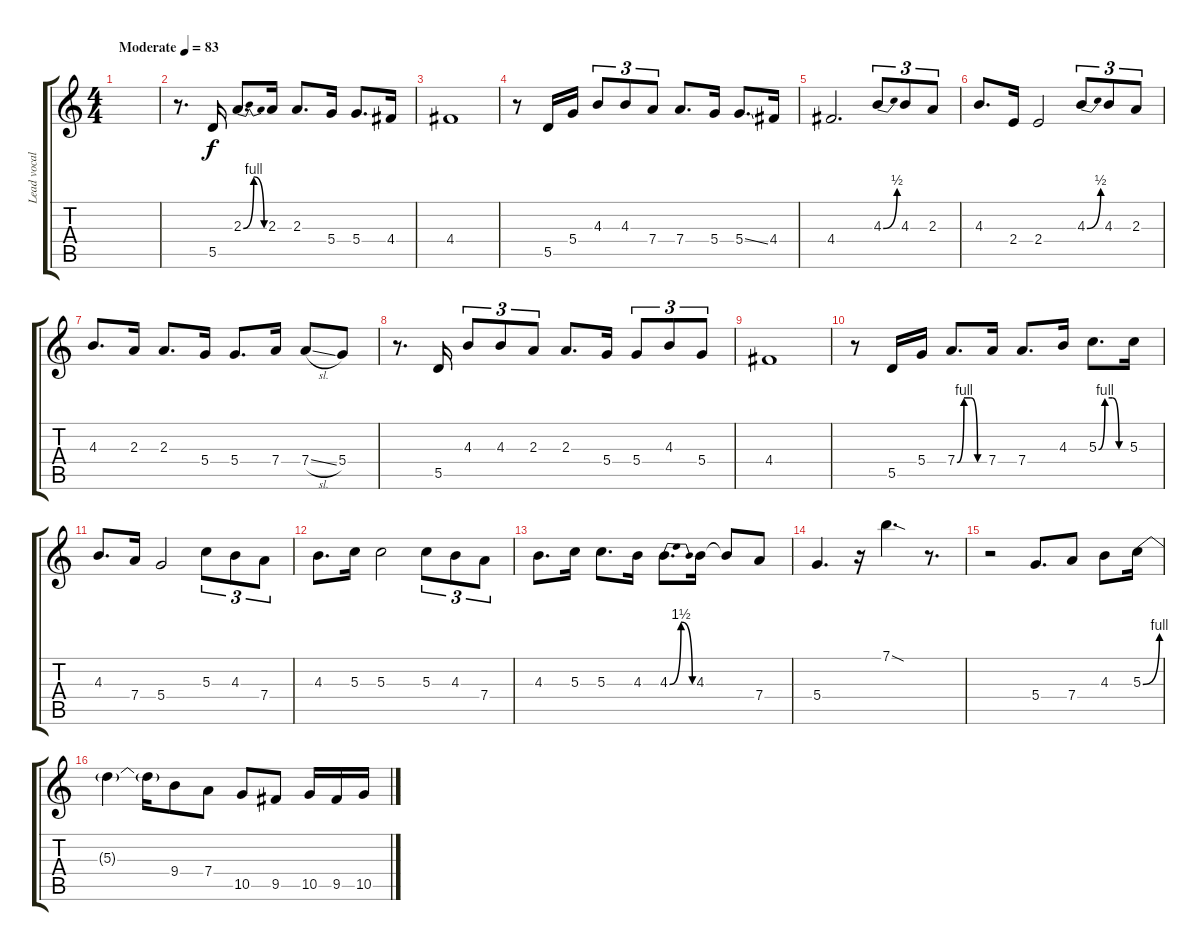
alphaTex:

\track ("Lead vocal" "Lead vocal") {instrument acousticguitarsteel}
\staff {score tabs}
\tuning (E4 B3 G3 D3 A2 E2) {hide}
\ts (4 4)
\tempo (83 "Moderate")
\clef g2
\ks c
|
r.8{d} 5.5.16 2.3{be (bendrelease 0 0 15 4 45 4 60 0)}.8{d} 2.3.16 2.3.8{d} 5.4.16 5.4.8{d} 4.4.16 |
4.4.1 |
r.8 5.5.16 5.4.16 4.3.8{tu (3 2)} 4.3.8{tu (3 2)} 7.4.8{tu (3 2)} 7.4.8{d} 5.4.16 5.4{ss}.8{d} 4.4.16 |
4.4.2{d} 4.3{be (bend 0 0 60 2)}.8{tu (3 2)} 4.3.8{tu (3 2)} 2.3.8{tu (3 2)} |
4.3.8{d} 2.4.16 2.4.2 4.3{be (bend 0 0 60 2)}.8{tu (3 2)} 4.3.8{tu (3 2)} 2.3.8{tu (3 2)} |
4.3.8{d} 2.3.16 2.3.8{d} 5.4.16 5.4.8{d} 7.4.16 7.4{sl}.8 5.4.8 |
r.8{d} 5.5.16 4.3.8{tu (3 2)} 4.3.8{tu (3 2)} 2.3.8{tu (3 2)} 2.3.8{d} 5.4.16 5.4.8{tu (3 2)} 4.3.8{tu (3 2)} 5.4.8{tu (3 2)} |
4.4.1 |
r.8 5.5.16 5.4.16 7.4{be (custom 0 0 15 4 30 4 45 0 60 0)}.8{d} 7.4.16 7.4.8{d} 4.3.16 5.3{be (custom 0 0 14 4 30 4 45 0 60 0)}.8{d} 5.3.16 |
4.3.8{d} 7.4.16 5.4.2 5.3.8{tu (3 2)} 4.3.8{tu (3 2)} 7.4.8{tu (3 2)} |
4.3.8{d} 5.3.16 5.3.2 5.3.8{tu (3 2)} 4.3.8{tu (3 2)} 7.4.8{tu (3 2)} |
4.3.8{d} 5.3.16 5.3.8{d} 4.3.16 4.3{be (bendrelease 0 0 23 6 46 6 60 0)}.8{d} 4.3.16 4.3{t}.8 7.4.8 |
5.4.4{d} r.16 7.1{sod}.4{d} r.8{d} |
r.2 5.4.8{d} 7.4.8 4.3.8 5.3{be (bend 0 0 60 4)}.16 |
5.3{t}.4 5.3{t}.16 9.4.8 7.4.8 10.5.8 9.5.8 10.5.16 9.5.16 10.5.16
